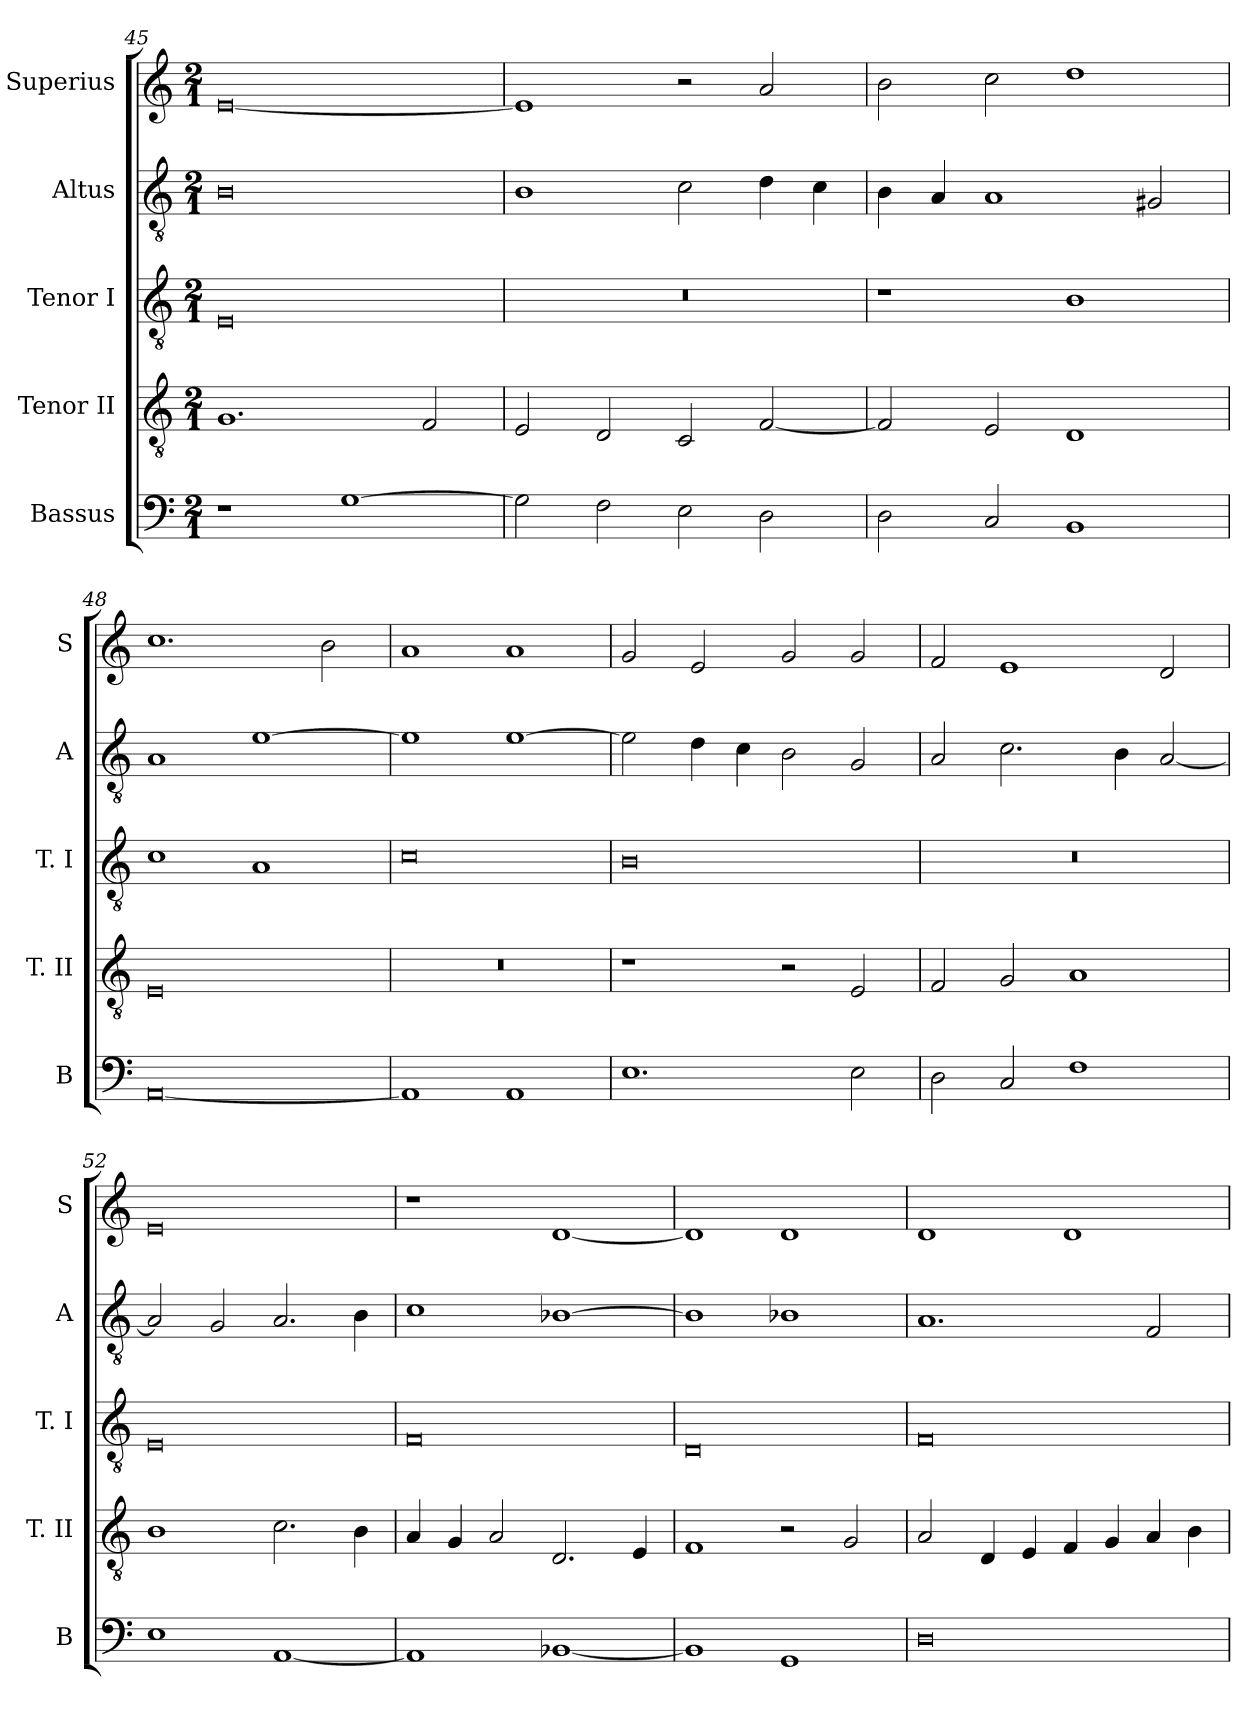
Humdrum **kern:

**kern	**kern	**kern	**kern	**kern
*part5	*part4	*part3	*part2	*part1
*staff5	*staff4	*staff3	*staff2	*staff1
*I"Bassus	*I"Tenor II	*I"Tenor I	*I"Altus	*I"Superius
*I'B	*I'T. II	*I'T. I	*I'A	*I'S
*clefF4	*clefGv2	*clefGv2	*clefGv2	*clefG2
*k[]	*k[]	*k[]	*k[]	*k[]
*C:	*C:	*C:	*C:	*C:
*M2/1	*M2/1	*M2/1	*M2/1	*M2/1
=45	=45	=45	=45	=45
1r	1.G	0E	0B	[0e
[1G	.	.	.	.
.	2F	.	.	.
=46	=46	=46	=46	=46
2G]	2E	0r	1B	1e]
2F	2D	.	.	.
2E	2C	.	2c	2r
2D	[2F	.	4d	2a
.	.	.	4c	.
=47	=47	=47	=47	=47
2D	2F]	1r	4B	2b
.	.	.	4A	.
2C	2E	.	1A	2cc
1BB	1D	1B	.	1dd
.	.	.	2G#X	.
=48	=48	=48	=48	=48
[0AA	0E	1c	1A	1.cc
.	.	1A	[1e	.
.	.	.	.	2b
=49	=49	=49	=49	=49
1AA]	0r	0c	1e]	1a
1AA	.	.	[1e	1a
=50	=50	=50	=50	=50
1.E	1r	0B	2e]	2g
.	.	.	4d	2e
.	.	.	4c	.
.	2r	.	2B	2g
2E	2E	.	2G	2g
=51	=51	=51	=51	=51
2D	2F	0r	2A	2f
2C	2G	.	2.c	1e
1F	1A	.	.	.
.	.	.	4B	.
.	.	.	[2A	2d
=52	=52	=52	=52	=52
1E	1B	0E	2A]	0e
.	.	.	2G	.
[1AA	2.c	.	2.A	.
.	4B	.	4B	.
=53	=53	=53	=53	=53
1AA]	4A	0F	1c	1r
.	4G	.	.	.
.	2A	.	.	.
[1BB-X	2.D	.	[1B-X	[1d
.	4E	.	.	.
=54	=54	=54	=54	=54
1BB-]	1F	0D	1B-]	1d]
1GG	2r	.	1B-X	1d
.	2G	.	.	.
=55	=55	=55	=55	=55
0D	2A	0F	1.A	1d
.	4D	.	.	.
.	4E	.	.	.
.	4F	.	.	1d
.	4G	.	.	.
.	4A	.	2F	.
.	4B	.	.	.
=	=	=	=	=
*-	*-	*-	*-	*-
